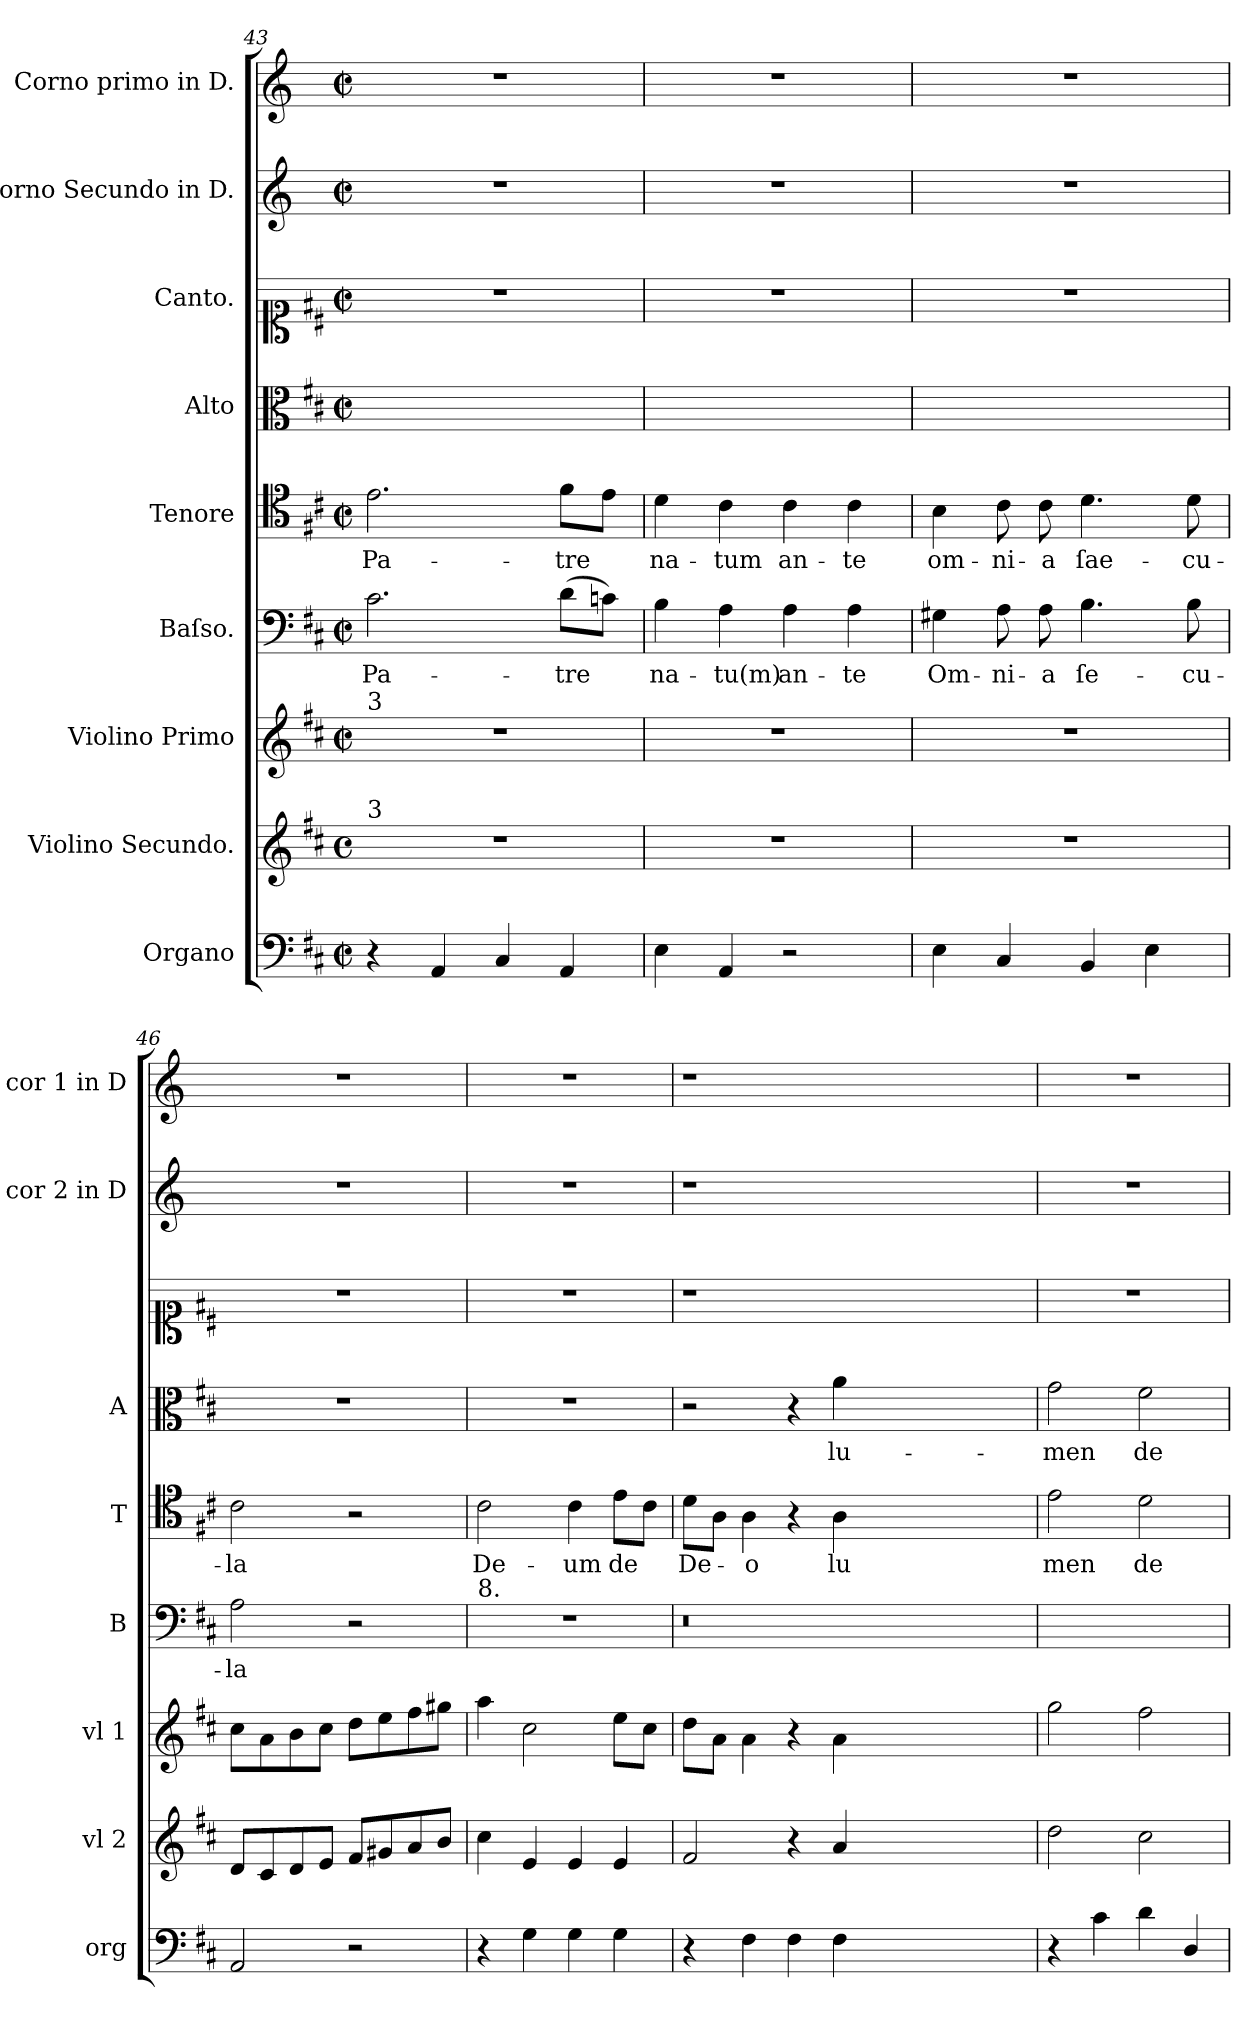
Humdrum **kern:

**kern	**kern	**dynam	**kern	**dynam	**kern	**text	**kern	**text	**kern	**text	**kern	**kern	**kern
*part9	*part8	*part8	*part7	*part7	*part6	*part6	*part5	*part5	*part4	*part4	*part3	*part2	*part1
*staff9	*staff8	*staff8	*staff7	*staff7	*staff6	*staff6	*staff5	*staff5	*staff4	*staff4	*staff3	*staff2	*staff1
*I"Organo	*I"Violino Secundo.	*	*I"Violino Primo	*	*I"Baſso.	*	*I"Tenore	*	*I"Alto	*	*I"Canto.	*I"Corno Secundo in D.	*I"Corno primo in D.
*I'org	*I'vl 2	*	*I'vl 1	*	*I'B	*	*I'T	*	*I'A	*	*	*I'cor 2 in D	*I'cor 1 in D
*clefF4	*clefG2	*	*clefG2	*	*clefF4	*	*clefC4	*	*clefC3	*	*clefC1	*clefG2	*clefG2
*	*	*	*	*	*	*	*	*	*	*	*	*ITrd6c10	*ITrd6c10
*k[f#c#]	*k[f#c#]	*	*k[f#c#]	*	*k[f#c#]	*	*k[f#c#]	*	*k[f#c#]	*	*k[f#c#]	*k[f#c#]	*k[f#c#]
*M2/2	*M2/2	*	*M2/2	*	*M2/2	*	*M2/2	*	*M2/2	*	*M2/2	*M2/2	*M2/2
*met(c|)	*met(c)	*	*met(c|)	*	*met(c|)	*	*met(c|)	*	*met(c|)	*	*met(c|)	*met(c|)	*met(c|)
=43	=43	=43	=43	=43	=43	=43	=43	=43	=43	=43	=43	=43	=43
!	!	!	!LO:TX:a:t=3	!	!	!	!	!	!	!	!	!	!
!	!LO:TX:a:t=3	!	!	!	!	!	!	!	!	!	!	!	!
4r	1r	.	1r	.	2.c#\	Pa-	2.e\	Pa-	1ryy	.	1r	1r	1r
4AA/	.	.	.	.	.	.	.	.	.	.	.	.	.
4C#/	.	.	.	.	.	.	.	.	.	.	.	.	.
4AA/	.	.	.	.	(8d\L	-tre	8f#\L	-tre	.	.	.	.	.
.	.	.	.	.	8cn\J)	.	8e\J	.	.	.	.	.	.
=44	=44	=44	=44	=44	=44	=44	=44	=44	=44	=44	=44	=44	=44
4E\	1r	.	1r	.	4B\	na-	4d\	na-	1ryy	.	1r	1r	1r
4AA/	.	.	.	.	4A\	-tu(m)	4c#\	-tum	.	.	.	.	.
2r	.	.	.	.	4A\	an-	4c#\	an-	.	.	.	.	.
.	.	.	.	.	4A\	-te	4c#\	-te	.	.	.	.	.
=45	=45	=45	=45	=45	=45	=45	=45	=45	=45	=45	=45	=45	=45
4E\	1r	.	1r	.	4G#X\	Om-	4B\	om-	1ryy	.	1r	1r	1r
4C#/	.	.	.	.	8A\	-ni-	8c#\	-ni-	.	.	.	.	.
.	.	.	.	.	8A\	-a	8c#\	-a	.	.	.	.	.
4BB/	.	.	.	.	4.B\	ſe-	4.d\	ſae-	.	.	.	.	.
4E\	.	.	.	.	.	.	.	.	.	.	.	.	.
.	.	.	.	.	8B\	-cu-	8d\	-cu-	.	.	.	.	.
=46	=46	=46	=46	=46	=46	=46	=46	=46	=46	=46	=46	=46	=46
!	!	!	!	!LO:DY:b	!	!	!	!	!	!	!	!	!
2AA/	8d/L	.	8cc#\L	for	2A\	-la	2c#\	-la	1r	.	1r	1r	1r
.	8c#/	.	8a\	.	.	.	.	.	.	.	.	.	.
.	8d/	.	8b\	.	.	.	.	.	.	.	.	.	.
.	8e/J	.	8cc#\J	.	.	.	.	.	.	.	.	.	.
2r	8f#/L	.	8dd\L	.	2r	.	2r	.	.	.	.	.	.
.	8g#X/	.	8ee\	.	.	.	.	.	.	.	.	.	.
.	8a/	.	8ff#\	.	.	.	.	.	.	.	.	.	.
.	8b/J	.	8gg#X\J	.	.	.	.	.	.	.	.	.	.
=47	=47	=47	=47	=47	=47	=47	=47	=47	=47	=47	=47	=47	=47
!	!	!	!	!	!LO:TX:a:t=8.	!	!	!	!	!	!	!	!
!	!	!LO:DY:b	!	!LO:DY:b	!	!	!	!	!	!	!	!	!
4r	4cc#\	p&colon;	4aa\	p&colon;	1r	.	2c#\	De-	1r	.	1r	1r	1r
4G\	4e/	.	2cc#\	.	.	.	.	.	.	.	.	.	.
4G\	4e/	.	.	.	.	.	4c#\	-um	.	.	.	.	.
4G\	4e/	.	8ee\L	.	.	.	8e\L	de	.	.	.	.	.
.	.	.	8cc#\J	.	.	.	8c#\J	.	.	.	.	.	.
=48	=48	=48	=48	=48	=48	=48	=48	=48	=48	=48	=48	=48	=48
4r	2f#/	.	8dd\L	.	0.r	.	8d\L	De-	2r	.	1r	1r	1r
.	.	.	8a\J	.	.	.	8A\J	.	.	.	.	.	.
4F#\	.	.	4a\	.	.	.	4A\	-o	.	.	.	.	.
4F#\	4r	.	4r	.	.	.	4r	.	4r	.	.	.	.
4F#\	4a/	.	4a\	.	.	.	4A\	lu	4a\	lu-	.	.	.
0ryy	0ryy	.	0ryy	.	.	.	0ryy	.	0ryy	.	0ryy	0ryy	0ryy
=49	=49	=49	=49	=49	=49	=49	=49	=49	=49	=49	=49	=49	=49
4r	2dd\	.	2gg\	.	1ryy	.	2e\	-men	2g\	-men	1r	1r	1r
4c#\	.	.	.	.	.	.	.	.	.	.	.	.	.
4d\	2cc#\	.	2ff#\	.	.	.	2d\	de	2f#\	de	.	.	.
4D/	.	.	.	.	.	.	.	.	.	.	.	.	.
=	=	=	=	=	=	=	=	=	=	=	=	=	=
*-	*-	*-	*-	*-	*-	*-	*-	*-	*-	*-	*-	*-	*-
